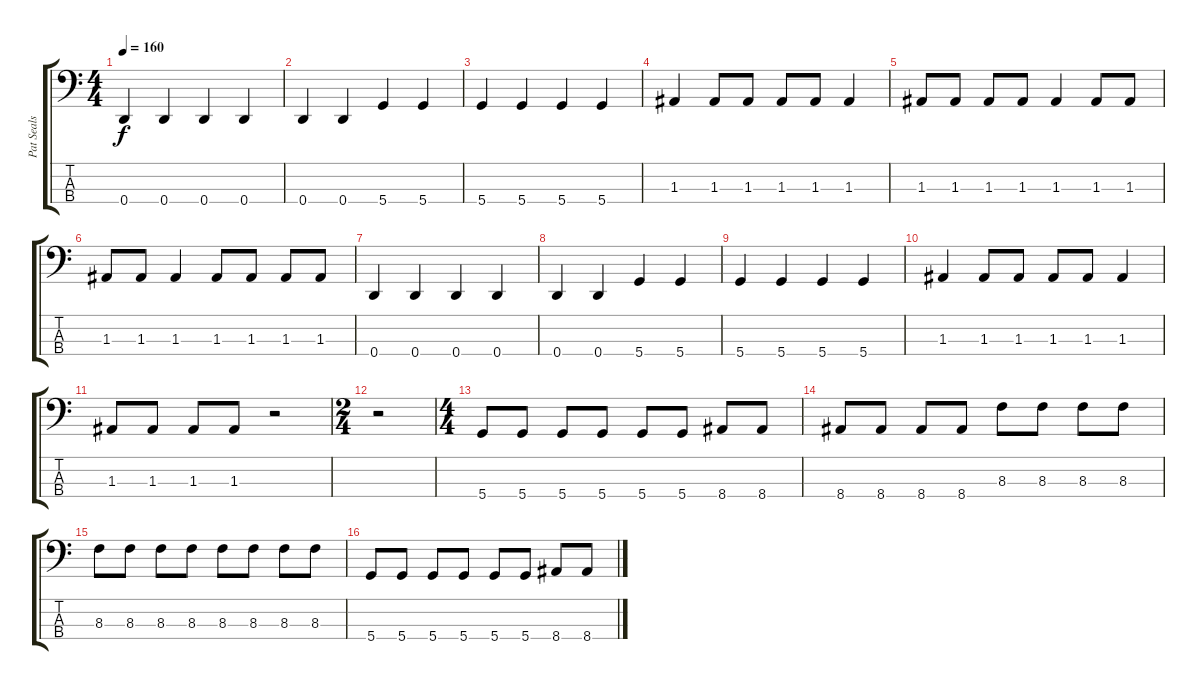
\track ("Pat Seals - Bass" "Pat Seals ") {instrument electricbassfinger}
\staff {score tabs}
\tuning (G2 D2 A1 D1) {hide}
\ts (4 4)
\tempo 160
\clef f4
\ks c
0.4.4{dy f} 0.4.4 0.4.4 0.4.4 |
0.4.4 0.4.4 5.4.4 5.4.4 |
5.4.4 5.4.4 5.4.4 5.4.4 |
1.3.4 1.3.8 1.3.8 1.3.8 1.3.8 1.3.4 |
1.3.8 1.3.8 1.3.8 1.3.8 1.3.4 1.3.8 1.3.8 |
1.3.8 1.3.8 1.3.4 1.3.8 1.3.8 1.3.8 1.3.8 |
0.4.4 0.4.4 0.4.4 0.4.4 |
0.4.4 0.4.4 5.4.4 5.4.4 |
5.4.4 5.4.4 5.4.4 5.4.4 |
1.3.4 1.3.8 1.3.8 1.3.8 1.3.8 1.3.4 |
1.3.8 1.3.8 1.3.8 1.3.8 r.2 |
\ts (2 4)
r.2 |
\ts (4 4)
5.4.8 5.4.8 5.4.8 5.4.8 5.4.8 5.4.8 8.4.8 8.4.8 |
8.4.8 8.4.8 8.4.8 8.4.8 8.3.8 8.3.8 8.3.8 8.3.8 |
8.3.8 8.3.8 8.3.8 8.3.8 8.3.8 8.3.8 8.3.8 8.3.8 |
5.4.8 5.4.8 5.4.8 5.4.8 5.4.8 5.4.8 8.4.8 8.4.8
